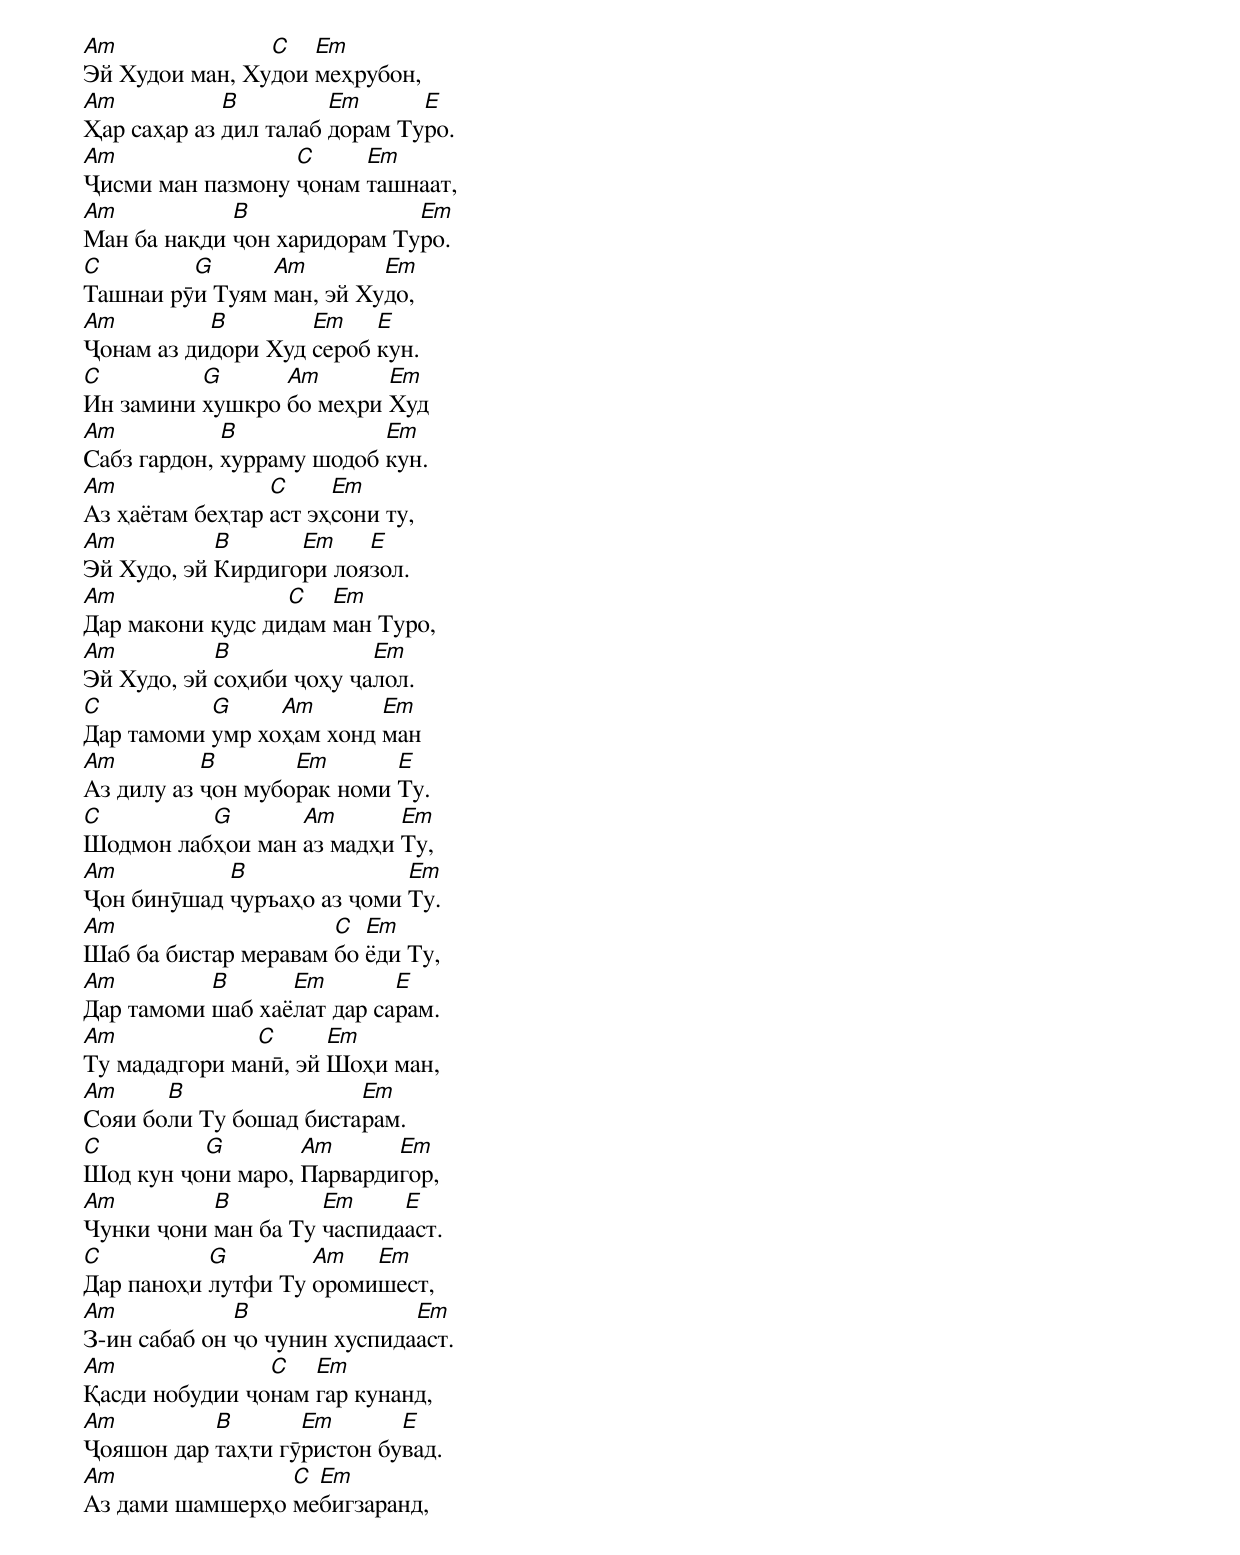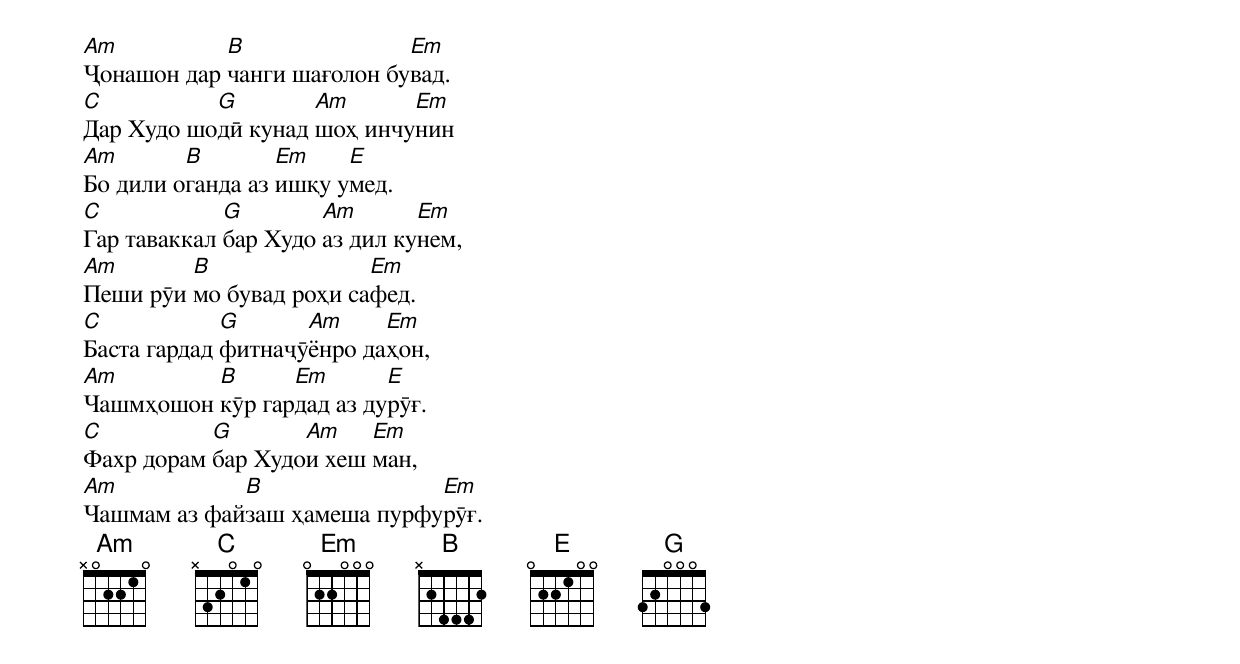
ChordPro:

[Am]Эй Худои ман, Ху[C]дои [Em]меҳрубон,
[Am]Ҳар саҳар аз [B]дил талаб [Em]дорам Ту[E]ро.
[Am]Ҷисми ман пазмону [C]ҷонам [Em]ташнаат,
[Am]Ман ба нақди [B]ҷон харидорам Ту[Em]ро.
[C]Ташнаи рӯ[G]и Туям [Am]ман, эй Ху[Em]до,
[Am]Ҷонам аз ди[B]дори Худ [Em]сероб [E]кун.
[C]Ин замини [G]хушкро [Am]бо меҳри [Em]Худ
[Am]Сабз гардон, [B]хурраму шодоб [Em]кун.
[Am]Аз ҳаётам беҳтар [C]аст эҳ[Em]сони ту,
[Am]Эй Худо, эй [B]Кирдиго[Em]ри лоя[E]зол.
[Am]Дар макони қудс ди[C]дам [Em]ман Туро,
[Am]Эй Худо, эй [B]соҳиби ҷоҳу ҷа[Em]лол.
[C]Дар тамоми [G]умр хо[Am]ҳам хонд [Em]ман
[Am]Аз дилу аз [B]ҷон мубо[Em]рак номи [E]Ту.
[C]Шодмон лаб[G]ҳои ман [Am]аз мадҳи [Em]Ту,
[Am]Ҷон бинӯшад [B]ҷуръаҳо аз ҷоми [Em]Ту.
[Am]Шаб ба бистар меравам [C]бо [Em]ёди Ту,
[Am]Дар тамоми [B]шаб хаё[Em]лат дар са[E]рам.
[Am]Ту мададгори ма[C]нӣ, эй [Em]Шоҳи ман,
[Am]Сояи бо[B]ли Ту бошад биста[Em]рам.
[C]Шод кун ҷо[G]ни маро, [Am]Парварди[Em]гор,
[Am]Чунки ҷони [B]ман ба Ту [Em]часпида[E]аст.
[C]Дар паноҳи [G]лутфи Ту [Am]ороми[Em]шест,
[Am]З-ин сабаб он [B]ҷо чунин хуспида[Em]аст.
[Am]Қасди нобудии ҷо[C]нам [Em]гар кунанд,
[Am]Ҷояшон дар [B]таҳти гӯ[Em]ристон бу[E]вад.
[Am]Аз дами шамшерҳо [C]ме[Em]бигзаранд,
[Am]Ҷонашон дар [B]чанги шағолон бу[Em]вад.
[C]Дар Худо шо[G]дӣ кунад [Am]шоҳ инчу[Em]нин
[Am]Бо дили о[B]ганда аз [Em]ишқу у[E]мед.
[C]Гар таваккал [G]бар Худо [Am]аз дил ку[Em]нем,
[Am]Пеши рӯи [B]мо бувад роҳи са[Em]фед.
[C]Баста гардад [G]фитнаҷӯ[Am]ёнро да[Em]ҳон,
[Am]Чашмҳошон [B]кӯр гар[Em]дад аз ду[E]рӯғ.
[C]Фахр дорам [G]бар Худо[Am]и хеш [Em]ман,
[Am]Чашмам аз фай[B]заш ҳамеша пурфу[Em]рӯғ.
